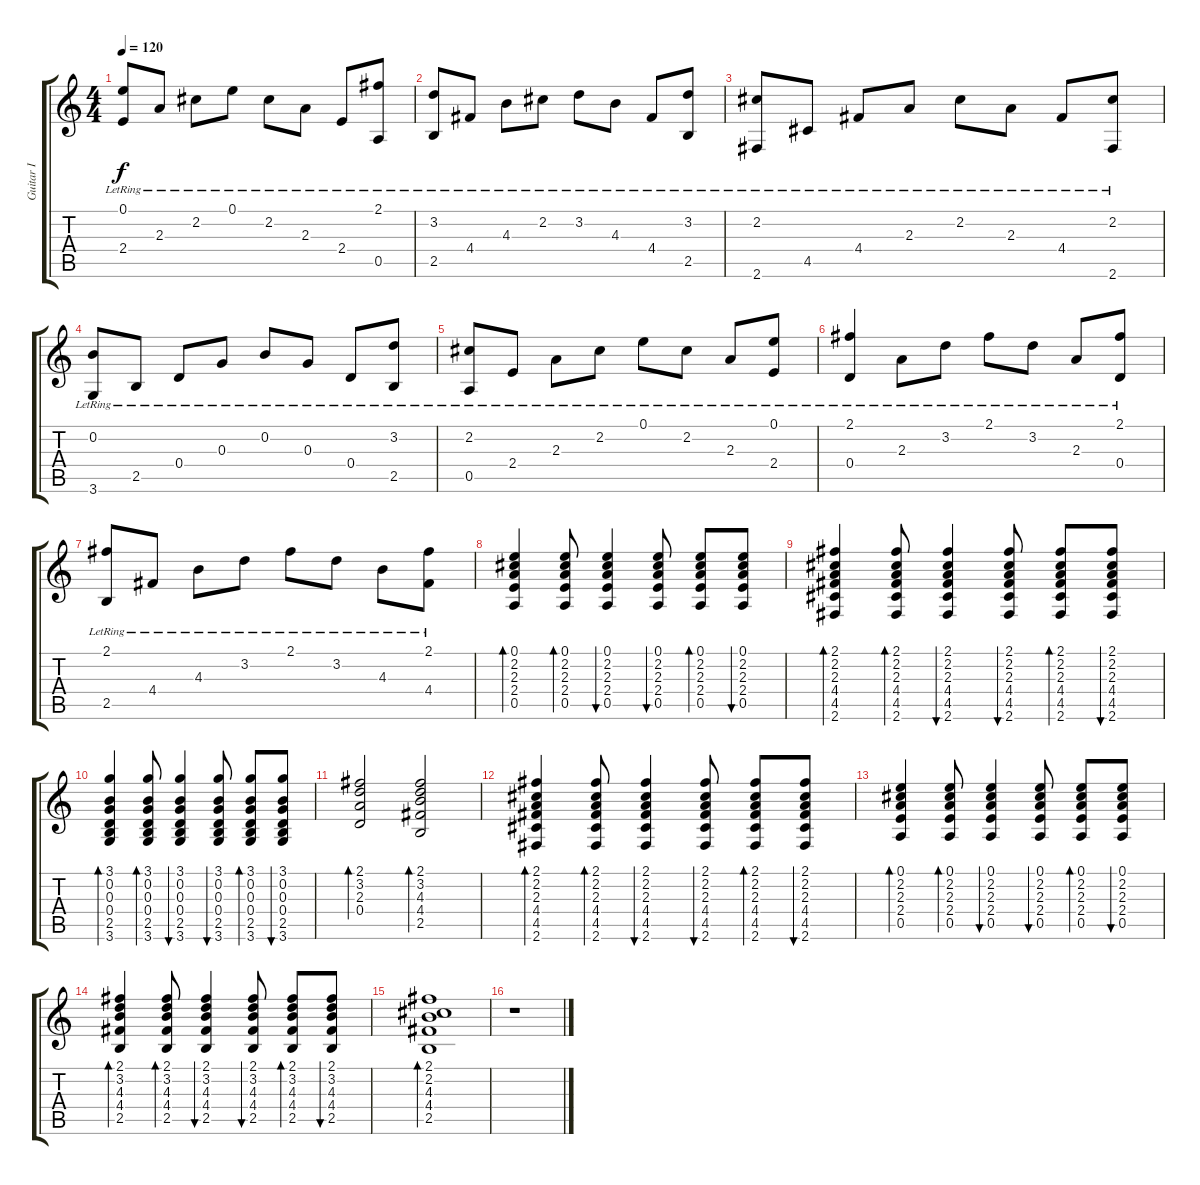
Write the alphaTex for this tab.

\track ("Guitar I" "Guitar I") {instrument acousticguitarsteel}
\staff {score tabs}
\tuning (E4 B3 G3 D3 A2 E2) {hide}
\ts (4 4)
\tempo 120
\clef g2
\ks c
(0.1{lr} 2.4{lr}).8{dy f} 2.3{lr}.8 2.2{lr}.8 0.1{lr}.8 2.2{lr}.8 2.3{lr}.8 2.4{lr}.8 (2.1{lr} 0.5{lr}).8 |
(3.2{lr} 2.5{lr}).8 4.4{lr}.8 4.3{lr}.8 2.2{lr}.8 3.2{lr}.8 4.3{lr}.8 4.4{lr}.8 (3.2{lr} 2.5{lr}).8 |
(2.2{lr} 2.6{lr}).8 4.5{lr}.8 4.4{lr}.8 2.3{lr}.8 2.2{lr}.8 2.3{lr}.8 4.4{lr}.8 (2.2{lr} 2.6{lr}).8 |
(0.2{lr} 3.6{lr}).8 2.5{lr}.8 0.4{lr}.8 0.3{lr}.8 0.2{lr}.8 0.3{lr}.8 0.4{lr}.8 (3.2{lr} 2.5{lr}).8 |
(2.2{lr} 0.5{lr}).8 2.4{lr}.8 2.3{lr}.8 2.2{lr}.8 0.1{lr}.8 2.2{lr}.8 2.3{lr}.8 (0.1{lr} 2.4{lr}).8 |
(2.1{lr} 0.4{lr}).4 2.3{lr}.8 3.2{lr}.8 2.1{lr}.8 3.2{lr}.8 2.3{lr}.8 (2.1{lr} 0.4{lr}).8 |
(2.1{lr} 2.5{lr}).8 4.4{lr}.8 4.3{lr}.8 3.2{lr}.8 2.1{lr}.8 3.2{lr}.8 4.3{lr}.8 (2.1{lr} 4.4{lr}).8 |
(0.1 2.2 2.3 2.4 0.5).4{bd 60} (0.1 2.2 2.3 2.4 0.5).8{bd 60} (0.1 2.2 2.3 2.4 0.5).4{bu 60} (0.1 2.2 2.3 2.4 0.5).8{bu 60} (0.1 2.2 2.3 2.4 0.5).8{bd 60} (0.1 2.2 2.3 2.4 0.5).8{bu 60} |
(2.1 2.2 2.3 4.4 4.5 2.6).4{bd 60} (2.1 2.2 2.3 4.4 4.5 2.6).8{bd 60} (2.1 2.2 2.3 4.4 4.5 2.6).4{bu 60} (2.1 2.2 2.3 4.4 4.5 2.6).8{bu 60} (2.1 2.2 2.3 4.4 4.5 2.6).8{bd 60} (2.1 2.2 2.3 4.4 4.5 2.6).8{bu 60} |
(3.1 0.2 0.3 0.4 2.5 3.6).4{bd 60} (3.1 0.2 0.3 0.4 2.5 3.6).8{bd 60} (3.1 0.2 0.3 0.4 2.5 3.6).4{bu 60} (3.1 0.2 0.3 0.4 2.5 3.6).8{bu 60} (3.1 0.2 0.3 0.4 2.5 3.6).8{bd 60} (3.1 0.2 0.3 0.4 2.5 3.6).8{bu 60} |
(2.1 3.2 2.3 0.4).2{bd 120} (2.1 3.2 4.3 4.4 2.5).2{bd 120} |
(2.1 2.2 2.3 4.4 4.5 2.6).4{bd 60} (2.1 2.2 2.3 4.4 4.5 2.6).8{bd 60} (2.1 2.2 2.3 4.4 4.5 2.6).4{bu 60} (2.1 2.2 2.3 4.4 4.5 2.6).8{bu 60} (2.1 2.2 2.3 4.4 4.5 2.6).8{bd 60} (2.1 2.2 2.3 4.4 4.5 2.6).8{bu 60} |
(0.1 2.2 2.3 2.4 0.5).4{bd 60} (0.1 2.2 2.3 2.4 0.5).8{bd 60} (0.1 2.2 2.3 2.4 0.5).4{bu 60} (0.1 2.2 2.3 2.4 0.5).8{bu 60} (0.1 2.2 2.3 2.4 0.5).8{bd 60} (0.1 2.2 2.3 2.4 0.5).8{bu 60} |
(2.1 3.2 4.3 4.4 2.5).4{bd 60} (2.1 3.2 4.3 4.4 2.5).8{bd 60} (2.1 3.2 4.3 4.4 2.5).4{bu 60} (2.1 3.2 4.3 4.4 2.5).8{bu 60} (2.1 3.2 4.3 4.4 2.5).8{bd 60} (2.1 3.2 4.3 4.4 2.5).8{bu 60} |
(2.1 2.2 4.3 4.4 2.5).1{bd 240} |
r.1
